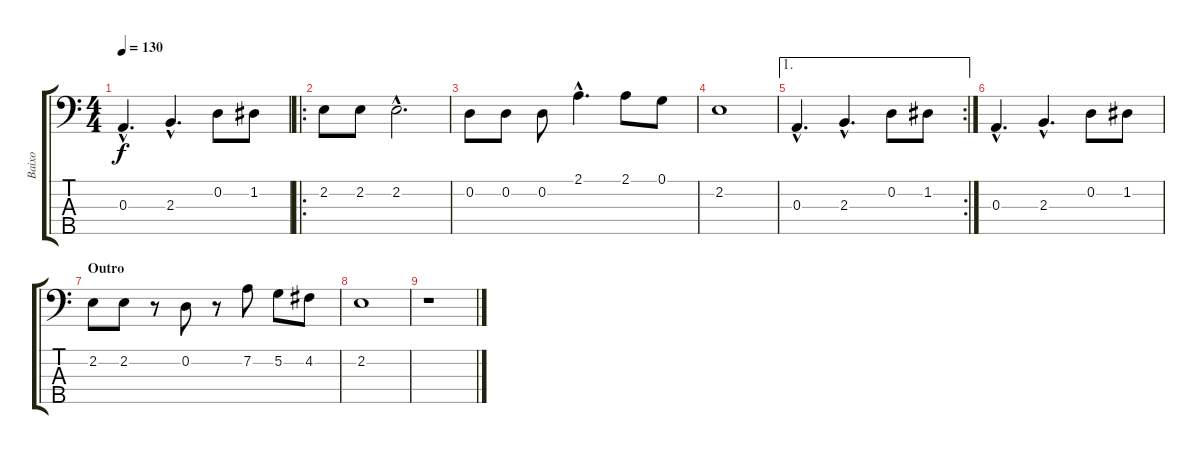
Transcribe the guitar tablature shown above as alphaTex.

\track ("Baixo" "Baixo") {instrument electricbassfinger}
\staff {score tabs}
\tuning (G2 D2 A1 E1 B0) {hide}
\ts (4 4)
\tempo 130
\clef f4
\ks c
0.3{hac}.4{d dy f} 2.3{hac}.4{d} 0.2.8 1.2.8 |
\ro
2.2.8 2.2.8 2.2{hac}.2{d} |
0.2.8 0.2.8 0.2.8 2.1{hac}.4{d} 2.1.8 0.1.8 |
2.2.1 |
\ae 1
\rc 2
0.3{hac}.4{d} 2.3{hac}.4{d} 0.2.8 1.2.8 |
0.3{hac}.4{d} 2.3{hac}.4{d} 0.2.8 1.2.8 |
\section ("" "Outro")
2.2.8 2.2.8 r.8 0.2.8 r.8 7.2.8 5.2.8 4.2.8 |
2.2.1 |
r.1
